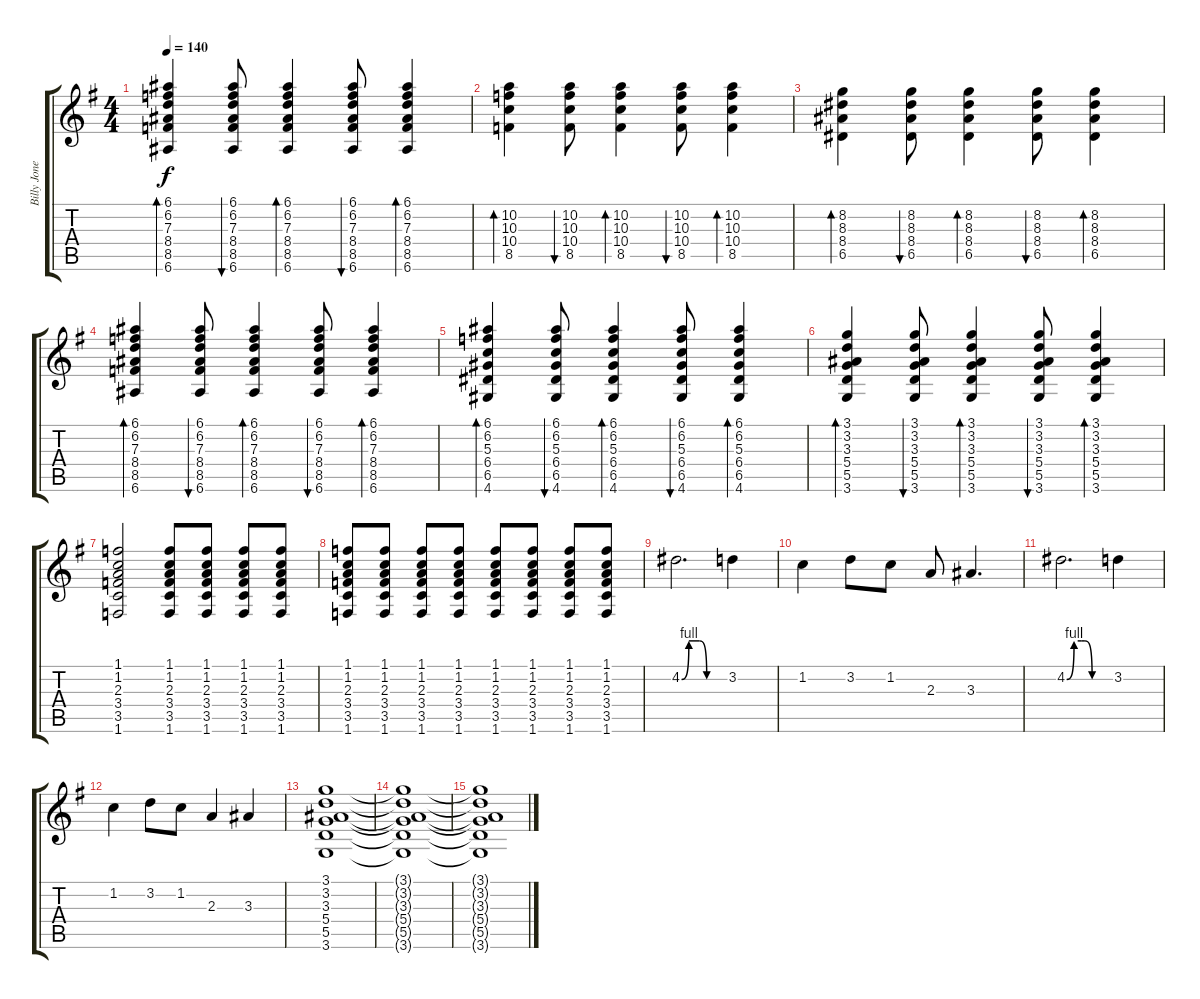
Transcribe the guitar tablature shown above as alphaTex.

\track ("Billy Jones Guitar" "Billy Jone") {instrument overdrivenguitar}
\staff {score tabs}
\tuning (E4 B3 G3 D3 A2 E2) {hide}
\ts (4 4)
\tempo 140
\clef g2
\ks g
(6.1 6.2 7.3 8.4 8.5 6.6).4{bd 60 dy f} (6.1 6.2 7.3 8.4 8.5 6.6).8{bu 60} (6.1 6.2 7.3 8.4 8.5 6.6).4{bd 60} (6.1 6.2 7.3 8.4 8.5 6.6).8{bu 60} (6.1 6.2 7.3 8.4 8.5 6.6).4{bd 60} |
(10.2 10.3 10.4 8.5).4{bd 30} (10.2 10.3 10.4 8.5).8{bu 60} (10.2 10.3 10.4 8.5).4{bd 60} (10.2 10.3 10.4 8.5).8{bu 60} (10.2 10.3 10.4 8.5).4{bd 60} |
(8.2 8.3 8.4 6.5).4{bd 60} (8.2 8.3 8.4 6.5).8{bu 60} (8.2 8.3 8.4 6.5).4{bd 60} (8.2 8.3 8.4 6.5).8{bu 60} (8.2 8.3 8.4 6.5).4{bd 60} |
(6.1 6.2 7.3 8.4 8.5 6.6).4{bd 60} (6.1 6.2 7.3 8.4 8.5 6.6).8{bu 60} (6.1 6.2 7.3 8.4 8.5 6.6).4{bd 60} (6.1 6.2 7.3 8.4 8.5 6.6).8{bu 60} (6.1 6.2 7.3 8.4 8.5 6.6).4{bd 60} |
(6.1 6.2 5.3 6.4 6.5 4.6).4{bd 60} (6.1 6.2 5.3 6.4 6.5 4.6).8{bu 60} (6.1 6.2 5.3 6.4 6.5 4.6).4{bd 60} (6.1 6.2 5.3 6.4 6.5 4.6).8{bu 60} (6.1 6.2 5.3 6.4 6.5 4.6).4{bd 60} |
(3.1 3.2 3.3 5.4 5.5 3.6).4{bd 60} (3.1 3.2 3.3 5.4 5.5 3.6).8{bu 60} (3.1 3.2 3.3 5.4 5.5 3.6).4{bd 60} (3.1 3.2 3.3 5.4 5.5 3.6).8{bu 60} (3.1 3.2 3.3 5.4 5.5 3.6).4{bd 60} |
(1.1 1.2 2.3 3.4 3.5 1.6).2{volume 10 instrument electricguitarclean} (1.1 1.2 2.3 3.4 3.5 1.6).8 (1.1 1.2 2.3 3.4 3.5 1.6).8 (1.1 1.2 2.3 3.4 3.5 1.6).8 (1.1 1.2 2.3 3.4 3.5 1.6).8 |
(1.1 1.2 2.3 3.4 3.5 1.6).8 (1.1 1.2 2.3 3.4 3.5 1.6).8 (1.1 1.2 2.3 3.4 3.5 1.6).8 (1.1 1.2 2.3 3.4 3.5 1.6).8 (1.1 1.2 2.3 3.4 3.5 1.6).8 (1.1 1.2 2.3 3.4 3.5 1.6).8 (1.1 1.2 2.3 3.4 3.5 1.6).8 (1.1 1.2 2.3 3.4 3.5 1.6).8 |
4.2{be (custom 0 0 10 4 20 4 25 4 35 0 60 0)}.2{d volume 15 instrument electricguitarclean} 3.2.4 |
1.2.4 3.2.8 1.2.8 2.3.8 3.3.4{d} |
4.2{be (custom 0 0 10 4 20 4 25 4 35 0 60 0)}.2{d volume 15 instrument electricguitarclean} 3.2.4 |
1.2.4 3.2.8 1.2.8 2.3.4 3.3.4 |
(3.1 3.2 3.3 5.4 5.5 3.6).1 |
(3.1{t} 3.2{t} 3.3{t} 5.4{t} 5.5{t} 3.6{t}).1 |
(3.1{t} 3.2{t} 3.3{t} 5.4{t} 5.5{t} 3.6{t}).1
